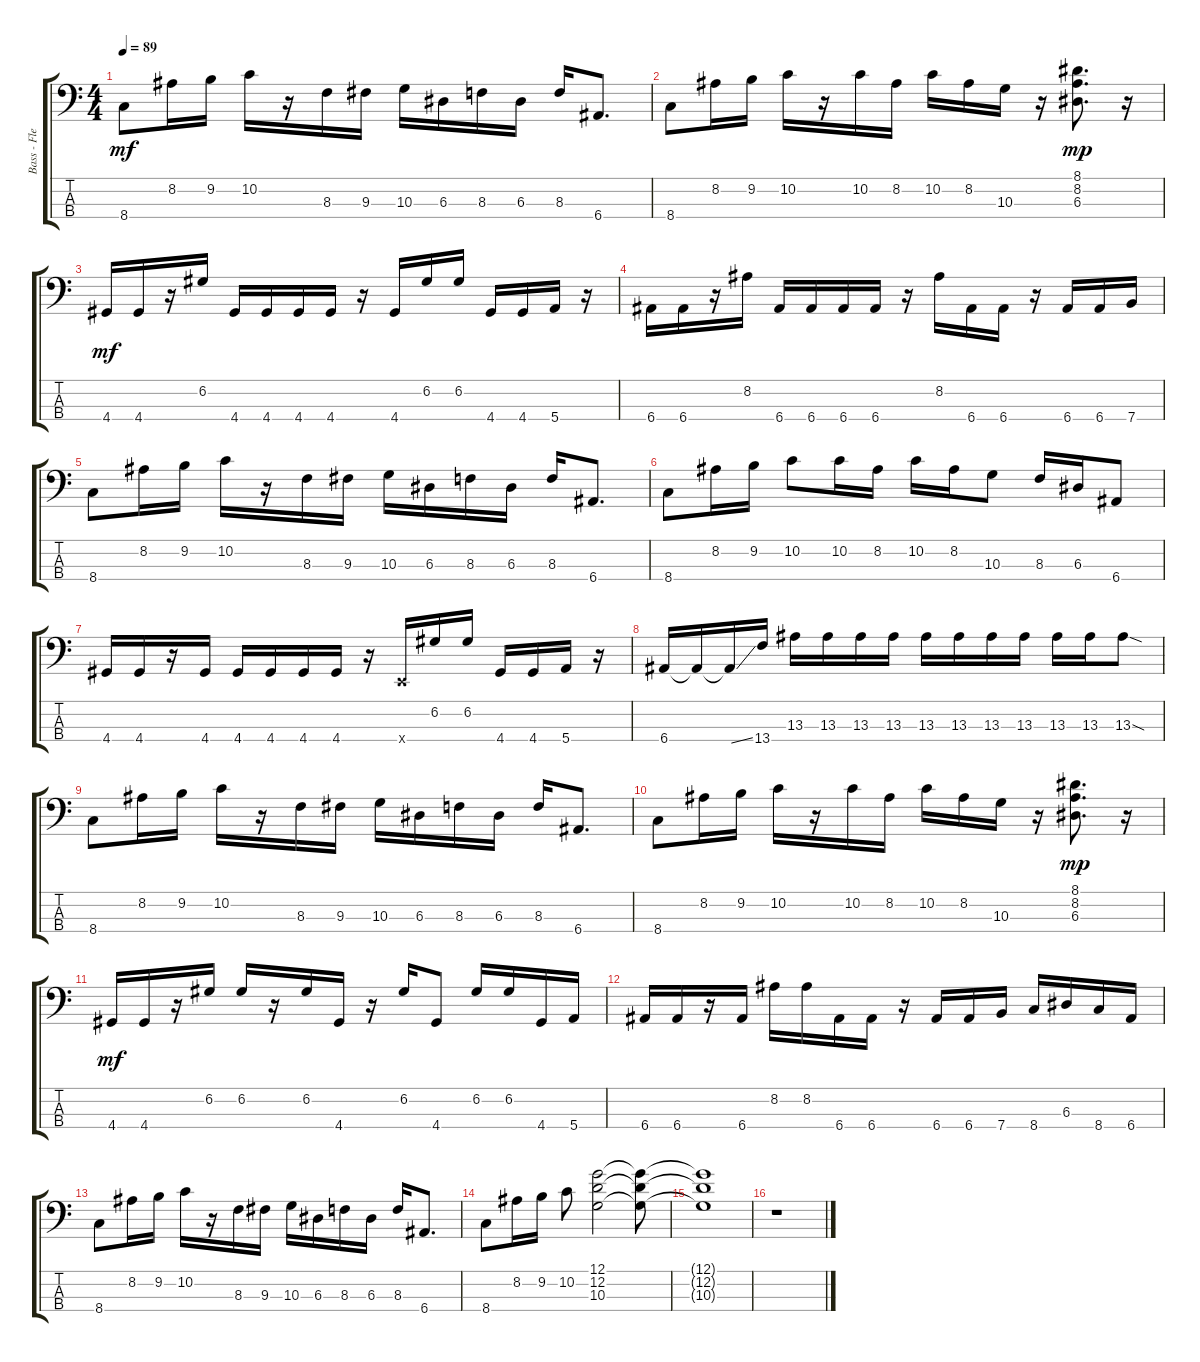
\track ("Bass - Flea" "Bass - Fle") {instrument electricbassfinger}
\staff {score tabs}
\tuning (G2 D2 A1 E1) {hide}
\ts (4 4)
\tempo 89
\clef f4
\ks c
8.4.8{dy mf} 8.2.16 9.2.16 10.2.16 r.16 8.3.16 9.3.16 10.3.16 6.3.16 8.3.16 6.3.16 8.3.16 6.4.8{d} |
8.4.8 8.2.16 9.2.16 10.2.16 r.16 10.2.16 8.2.16 10.2.16 8.2.16 10.3.16 r.16 (8.1 8.2 6.3).8{d dy mp} r.16 |
4.4.16{dy mf} 4.4.16 r.16 6.2.16 4.4.16 4.4.16 4.4.16 4.4.16 r.16 4.4.16 6.2.16 6.2.16 4.4.16 4.4.16 5.4.16 r.16 |
6.4.16 6.4.16 r.16 8.2.16 6.4.16 6.4.16 6.4.16 6.4.16 r.16 8.2.16 6.4.16 6.4.16 r.16 6.4.16 6.4.16 7.4.16 |
8.4.8 8.2.16 9.2.16 10.2.16 r.16 8.3.16 9.3.16 10.3.16 6.3.16 8.3.16 6.3.16 8.3.16 6.4.8{d} |
8.4.8 8.2.16 9.2.16 10.2.8 10.2.16 8.2.16 10.2.16 8.2.16 10.3.8 8.3.16 6.3.16 6.4.8 |
4.4.16 4.4.16 r.16 4.4.16 4.4.16 4.4.16 4.4.16 4.4.16 r.16 0.4{x}.16 6.2.16 6.2.16 4.4.16 4.4.16 5.4.16 r.16 |
6.4.16 6.4{t}.16 6.4{ss t}.16 13.4.16 13.3.16 13.3.16 13.3.16 13.3.16 13.3.16 13.3.16 13.3.16 13.3.16 13.3.16 13.3.16 13.3{sod}.8 |
8.4.8 8.2.16 9.2.16 10.2.16 r.16 8.3.16 9.3.16 10.3.16 6.3.16 8.3.16 6.3.16 8.3.16 6.4.8{d} |
8.4.8 8.2.16 9.2.16 10.2.16 r.16 10.2.16 8.2.16 10.2.16 8.2.16 10.3.16 r.16 (8.1 8.2 6.3).8{d dy mp} r.16 |
4.4.16{dy mf} 4.4.16 r.16 6.2.16 6.2.16 r.16 6.2.16 4.4.16 r.16 6.2.16 4.4.8 6.2.16 6.2.16 4.4.16 5.4.16 |
6.4.16 6.4.16 r.16 6.4.16 8.2.16 8.2.16 6.4.16 6.4.16 r.16 6.4.16 6.4.16 7.4.16 8.4.16 6.3.16 8.4.16 6.4.16 |
8.4.8 8.2.16 9.2.16 10.2.16 r.16 8.3.16 9.3.16 10.3.16 6.3.16 8.3.16 6.3.16 8.3.16 6.4.8{d} |
8.4.8 8.2.16 9.2.16 10.2.8 (12.1 12.2 10.3).2 (12.1{t} 12.2{t} 10.3{t}).8 |
(12.1{t} 12.2{t} 10.3{t}).1 |
r.1
